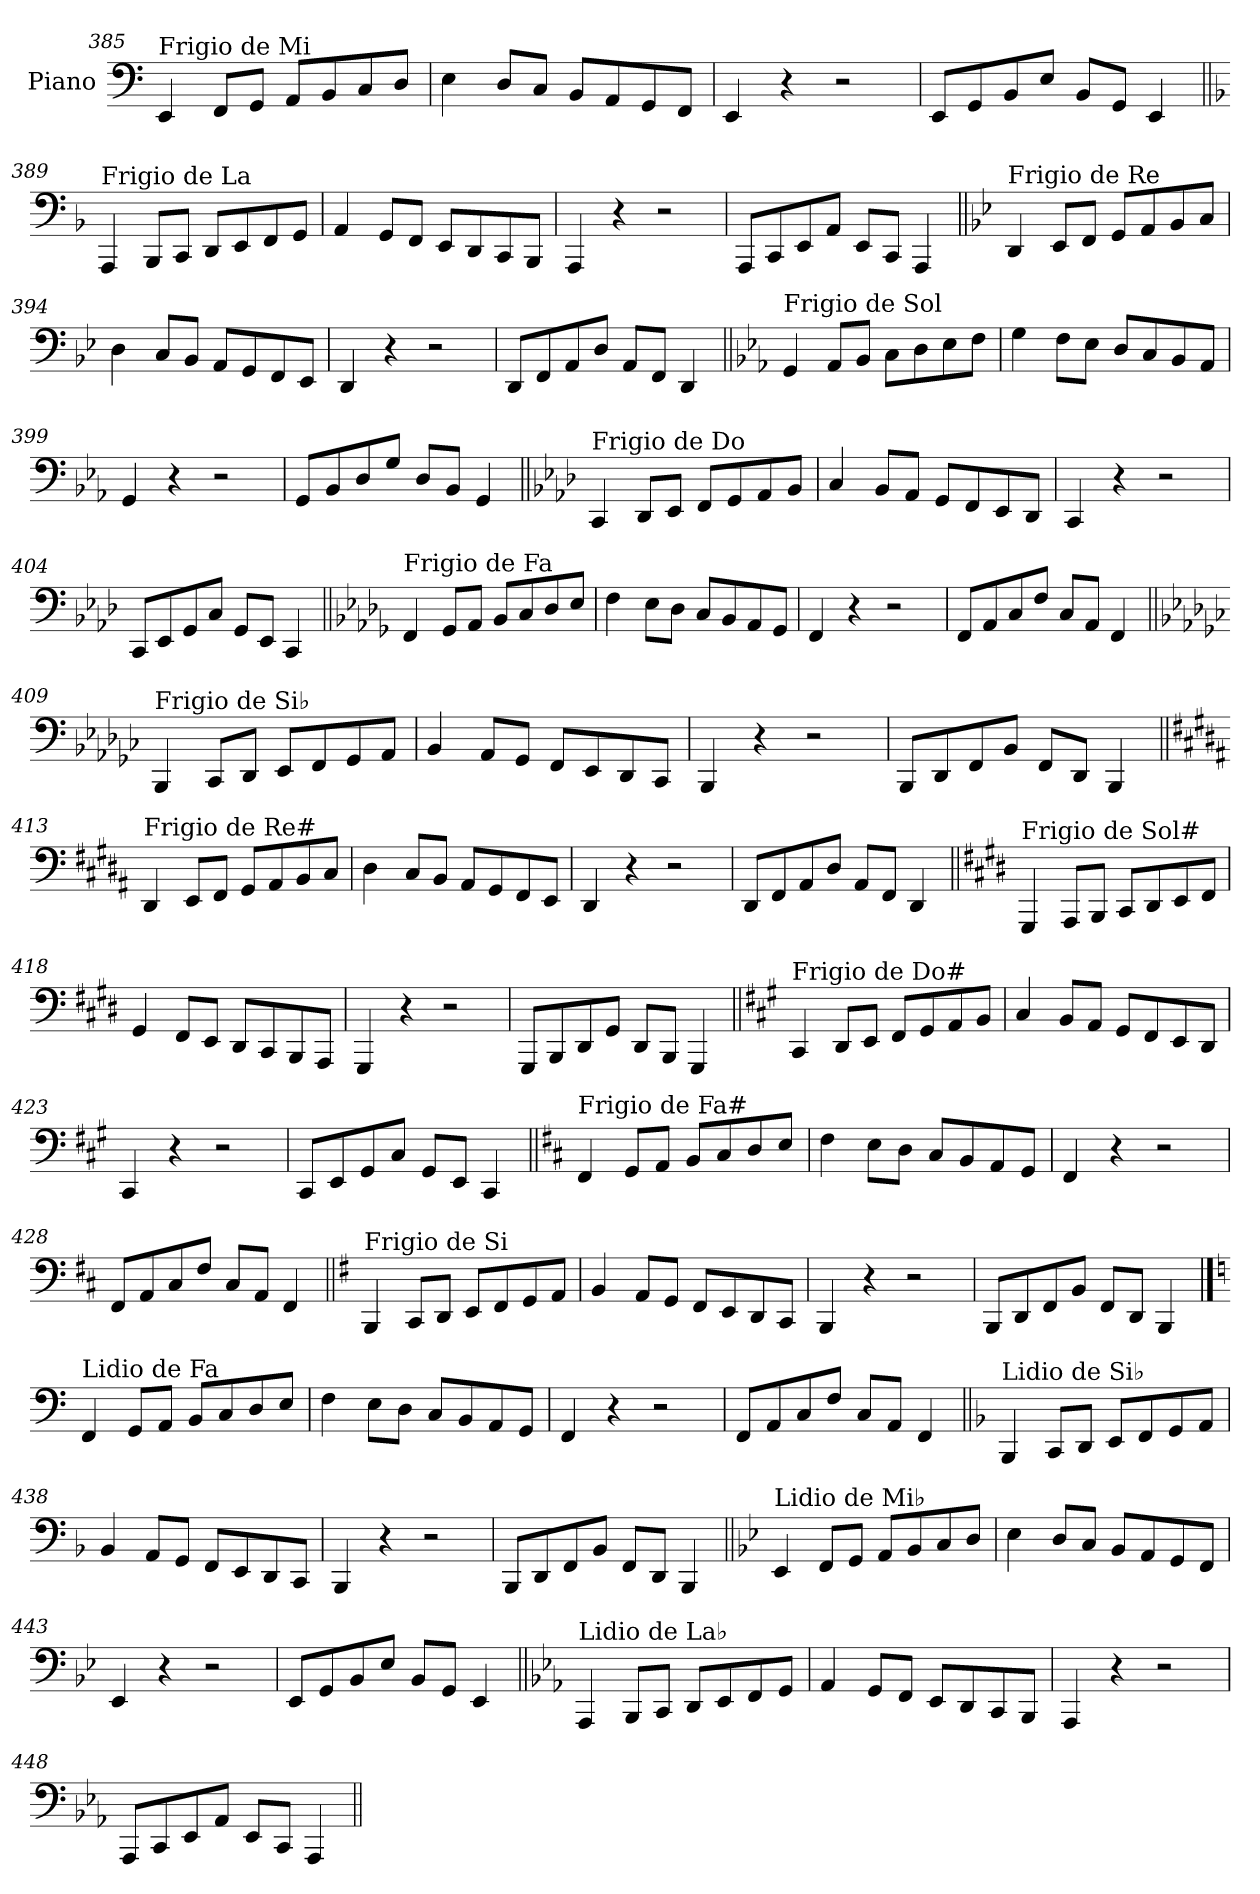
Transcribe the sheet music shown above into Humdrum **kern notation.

**kern
*part1
*staff1
*I"Piano
*I'Pno.
!!LO:PB:g=z
*clefF4
*k[]
=385
!LO:TX:a:t=Frigio de Mi
4EE/
8FF/L
8GG/J
8AA/L
8BB/
8C/
8D/J
=386
4E\
8D/L
8C/J
8BB/L
8AA/
8GG/
8FF/J
=387
4EE/
4r
2r
=388
8EE/L
8GG/
8BB/
8E/J
8BB/L
8GG/J
4EE/
!!LO:LB:g=z
=389||
*k[b-]
!LO:TX:a:t=Frigio de La
4AAA/
8BBB-/L
8CC/J
8DD/L
8EE/
8FF/
8GG/J
=390
4AA/
8GG/L
8FF/J
8EE/L
8DD/
8CC/
8BBB-/J
=391
4AAA/
4r
2r
=392
8AAA/L
8CC/
8EE/
8AA/J
8EE/L
8CC/J
4AAA/
!!LO:LB:g=z
=393||
*k[b-e-]
!LO:TX:a:t=Frigio de Re
4DD/
8EE-/L
8FF/J
8GG/L
8AA/
8BB-/
8C/J
=394
4D\
8C/L
8BB-/J
8AA/L
8GG/
8FF/
8EE-/J
=395
4DD/
4r
2r
=396
8DD/L
8FF/
8AA/
8D/J
8AA/L
8FF/J
4DD/
!!LO:LB:g=z
=397||
*k[b-e-a-]
!LO:TX:a:t=Frigio de Sol
4GG/
8AA-/L
8BB-/J
8C\L
8D\
8E-\
8F\J
=398
4G\
8F\L
8E-\J
8D/L
8C/
8BB-/
8AA-/J
=399
4GG/
4r
2r
=400
8GG/L
8BB-/
8D/
8G/J
8D/L
8BB-/J
4GG/
!!LO:LB:g=z
=401||
*k[b-e-a-d-]
!LO:TX:a:t=Frigio de Do
4CC/
8DD-/L
8EE-/J
8FF/L
8GG/
8AA-/
8BB-/J
=402
4C/
8BB-/L
8AA-/J
8GG/L
8FF/
8EE-/
8DD-/J
=403
4CC/
4r
2r
=404
8CC/L
8EE-/
8GG/
8C/J
8GG/L
8EE-/J
4CC/
!!LO:LB:g=z
=405||
*k[b-e-a-d-g-]
!LO:TX:a:t=Frigio de Fa
4FF/
8GG-/L
8AA-/J
8BB-/L
8C/
8D-/
8E-/J
=406
4F\
8E-\L
8D-\J
8C/L
8BB-/
8AA-/
8GG-/J
=407
4FF/
4r
2r
=408
8FF/L
8AA-/
8C/
8F/J
8C/L
8AA-/J
4FF/
!!LO:LB:g=z
=409||
*k[b-e-a-d-g-c-]
!LO:TX:a:t=Frigio de Si♭
4BBB-/
8CC-/L
8DD-/J
8EE-/L
8FF/
8GG-/
8AA-/J
=410
4BB-/
8AA-/L
8GG-/J
8FF/L
8EE-/
8DD-/
8CC-/J
=411
4BBB-/
4r
2r
=412
8BBB-/L
8DD-/
8FF/
8BB-/J
8FF/L
8DD-/J
4BBB-/
!!LO:LB:g=z
=413||
*k[f#c#g#d#a#]
!LO:TX:a:t=Frigio de Re#
4DD#/
8EE/L
8FF#/J
8GG#/L
8AA#/
8BB/
8C#/J
=414
4D#\
8C#/L
8BB/J
8AA#/L
8GG#/
8FF#/
8EE/J
=415
4DD#/
4r
2r
=416
8DD#/L
8FF#/
8AA#/
8D#/J
8AA#/L
8FF#/J
4DD#/
!!LO:LB:g=z
=417||
*k[f#c#g#d#]
!LO:TX:a:t=Frigio de Sol#
4GGG#/
8AAA/L
8BBB/J
8CC#/L
8DD#/
8EE/
8FF#/J
=418
4GG#/
8FF#/L
8EE/J
8DD#/L
8CC#/
8BBB/
8AAA/J
=419
4GGG#/
4r
2r
=420
8GGG#/L
8BBB/
8DD#/
8GG#/J
8DD#/L
8BBB/J
4GGG#/
!!LO:LB:g=z
=421||
*k[f#c#g#]
!LO:TX:a:t=Frigio de Do#
4CC#/
8DD/L
8EE/J
8FF#/L
8GG#/
8AA/
8BB/J
=422
4C#/
8BB/L
8AA/J
8GG#/L
8FF#/
8EE/
8DD/J
=423
4CC#/
4r
2r
=424
8CC#/L
8EE/
8GG#/
8C#/J
8GG#/L
8EE/J
4CC#/
!!LO:LB:g=z
=425||
*k[f#c#]
!LO:TX:a:t=Frigio de Fa#
4FF#/
8GG/L
8AA/J
8BB/L
8C#/
8D/
8E/J
=426
4F#\
8E\L
8D\J
8C#/L
8BB/
8AA/
8GG/J
=427
4FF#/
4r
2r
=428
8FF#/L
8AA/
8C#/
8F#/J
8C#/L
8AA/J
4FF#/
!!LO:LB:g=z
=429||
*k[f#]
!LO:TX:a:t=Frigio de Si
4BBB/
8CC/L
8DD/J
8EE/L
8FF#/
8GG/
8AA/J
=430
4BB/
8AA/L
8GG/J
8FF#/L
8EE/
8DD/
8CC/J
=431
4BBB/
4r
2r
=432
8BBB/L
8DD/
8FF#/
8BB/J
8FF#/L
8DD/J
4BBB/
!!LO:PB:g=z
==433
*k[]
!LO:TX:a:t=Lidio de Fa
4FF/
8GG/L
8AA/J
8BB/L
8C/
8D/
8E/J
=434
4F\
8E\L
8D\J
8C/L
8BB/
8AA/
8GG/J
=435
4FF/
4r
2r
=436
8FF/L
8AA/
8C/
8F/J
8C/L
8AA/J
4FF/
!!LO:LB:g=z
=437||
*k[b-]
!LO:TX:a:t=Lidio de Si♭
4BBB-/
8CC/L
8DD/J
8EE/L
8FF/
8GG/
8AA/J
=438
4BB-/
8AA/L
8GG/J
8FF/L
8EE/
8DD/
8CC/J
=439
4BBB-/
4r
2r
=440
8BBB-/L
8DD/
8FF/
8BB-/J
8FF/L
8DD/J
4BBB-/
!!LO:LB:g=z
=441||
*k[b-e-]
!LO:TX:a:t=Lidio de Mi♭
4EE-/
8FF/L
8GG/J
8AA/L
8BB-/
8C/
8D/J
=442
4E-\
8D/L
8C/J
8BB-/L
8AA/
8GG/
8FF/J
=443
4EE-/
4r
2r
=444
8EE-/L
8GG/
8BB-/
8E-/J
8BB-/L
8GG/J
4EE-/
!!LO:LB:g=z
=445||
*k[b-e-a-]
!LO:TX:a:t=Lidio de La♭
4AAA-/
8BBB-/L
8CC/J
8DD/L
8EE-/
8FF/
8GG/J
=446
4AA-/
8GG/L
8FF/J
8EE-/L
8DD/
8CC/
8BBB-/J
=447
4AAA-/
4r
2r
=448
8AAA-/L
8CC/
8EE-/
8AA-/J
8EE-/L
8CC/J
4AAA-/
=||
*-
